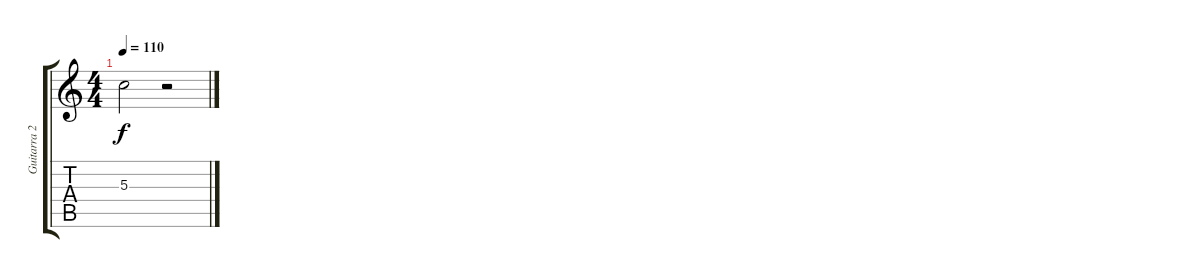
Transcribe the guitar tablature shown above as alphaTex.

\track ("Guitarra 2" "Guitarra 2") {instrument electricguitarjazz}
\staff {score tabs}
\tuning (E4 B3 G3 D3 A2 E2) {hide}
\ts (4 4)
\tempo 110
\clef g2
\ks c
5.3.2{dy f} r.2
